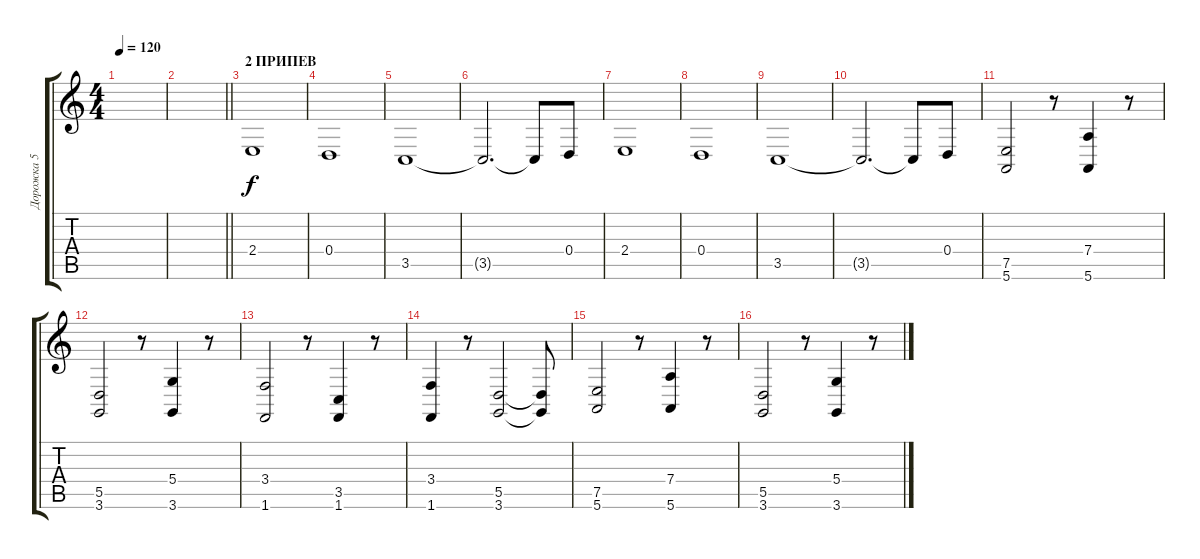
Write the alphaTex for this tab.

\track ("Дорожка 5" "Дорожка 5") {instrument viola}
\staff {score tabs}
\tuning (E4 B3 G3 D3 A2 E2) {hide}
\ts (4 4)
\tempo 120
\clef g2
\ks c
|
\barLineRight lightlight
|
\section ("" "2 ПРИПЕВ")
2.4.1 |
0.4.1 |
3.5.1 |
3.5{t}.2{d} 3.5{t}.8 0.4.8 |
2.4.1 |
0.4.1 |
3.5.1 |
3.5{t}.2{d} 3.5{t}.8 0.4.8 |
(7.5 5.6).2 r.8 (7.4 5.6).4 r.8 |
(5.5 3.6).2 r.8 (5.4 3.6).4 r.8 |
(3.4 1.6).2 r.8 (3.5 1.6).4 r.8 |
(3.4 1.6).4 r.8 (5.5 3.6).2 (5.5{t} 3.6{t}).8 |
(7.5 5.6).2 r.8 (7.4 5.6).4 r.8 |
(5.5 3.6).2 r.8 (5.4 3.6).4 r.8
